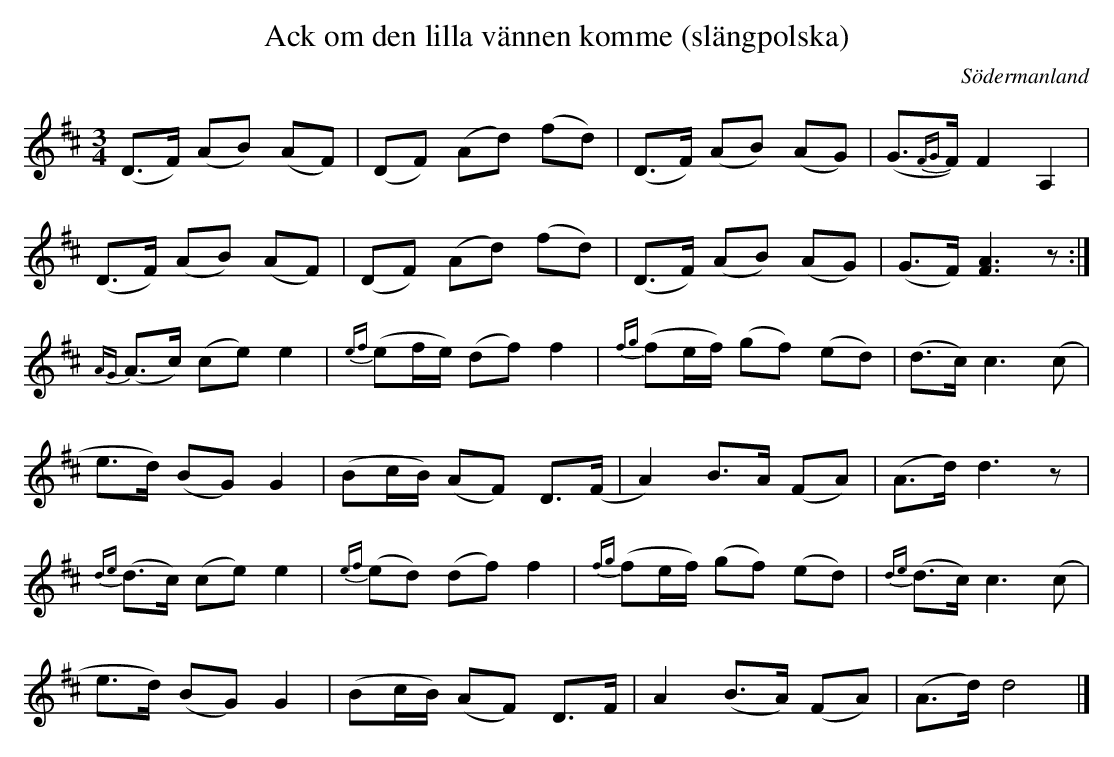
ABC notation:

X:1
T: Ack om den lilla vännen komme (slängpolska)
O: Södermanland
M: 3/4
L: 1/16
K: D
(D2>F2)     (A2B2) (A2F2) | (D2F2)     (A2d2) (f2d2) | (D2>F2)    (A2B2)  (A2G2) | (G2>{FG}F2) F4     A,4 |
(D2>F2)     (A2B2) (A2F2) | (D2F2)     (A2d2) (f2d2) | (D2>F2)    (A2B2)  (A2G2) | (G2>F2)     [FA]6  z2  :|
{AG}(A2>c2) (c2e2) e4     | {ef}(e2fe) (d2f2) f4     | {fg}(f2ef) (g2f2)  (e2d2) | (d2>c2)     c4>(c4     |
e2>d2)      (B2G2) G4     | (B2cB)     (A2F2) D2>(F2 | A4)        B2>A2   (F2A2) | (A2>d2)     d6     z2  |
{de}(d2>c2) (c2e2) e4     | {ef}(e2d2) (d2f2) f4     | {fg}(f2ef) (g2f2)  (e2d2) | {de}(d2>c2) c4>(c4     |
e2>d2)      (B2G2) G4     | (B2cB)     (A2F2) D2>F2  | A4         (B2>A2) (F2A2) | (A2>d2)     d8         |]
